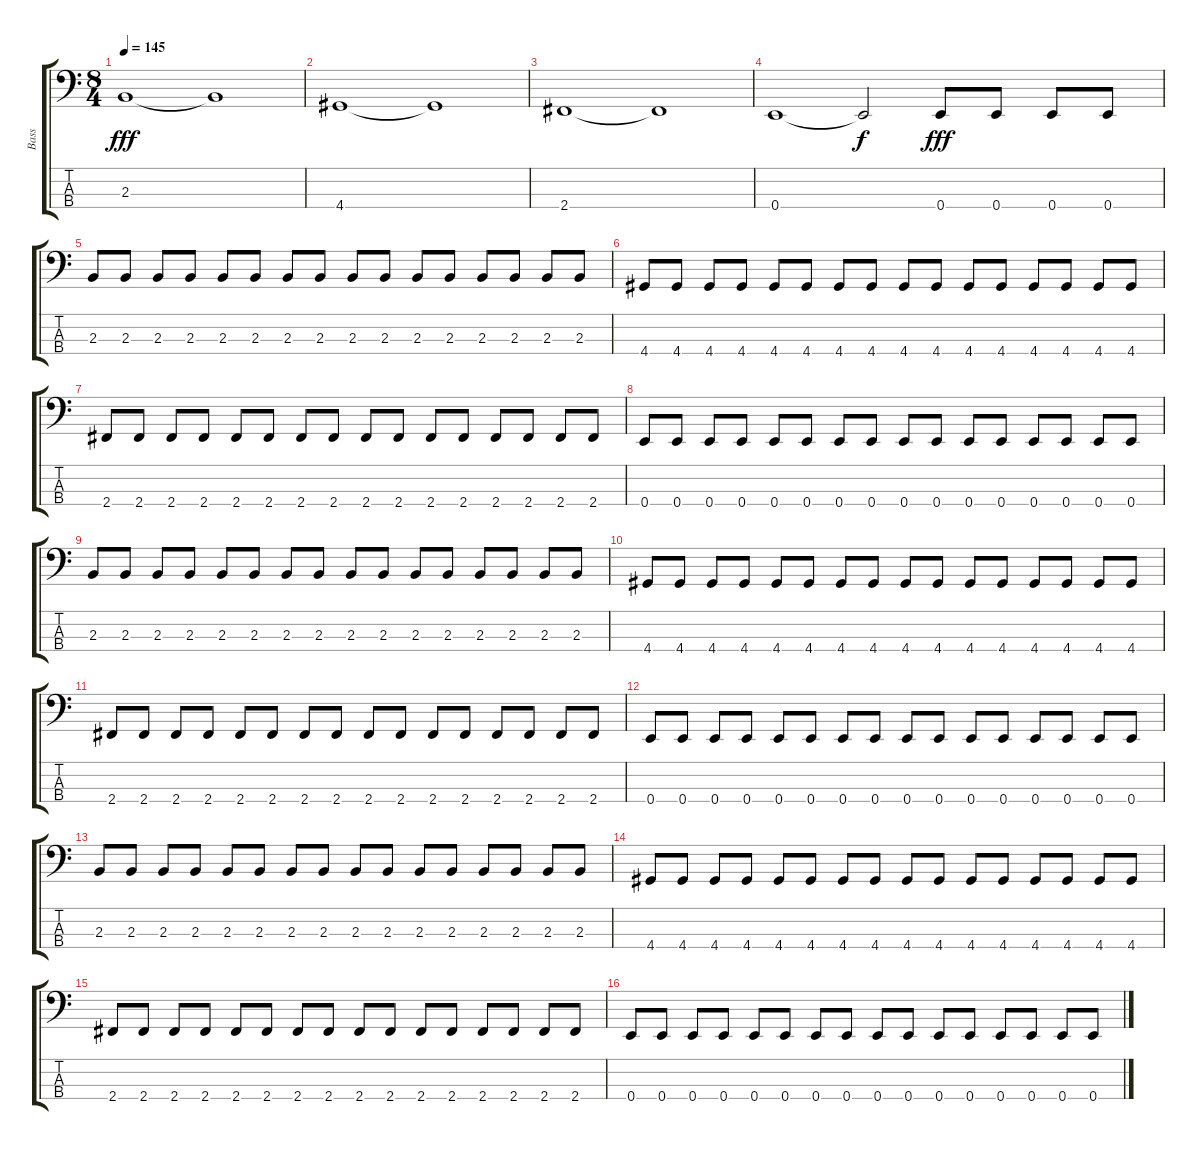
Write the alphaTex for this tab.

\track ("Bass" "Bass") {instrument electricbasspick}
\staff {score tabs}
\tuning (G2 D2 A1 E1) {hide}
\ts (8 4)
\tempo 145
\clef f4
\ks c
2.3.1{dy fff} 2.3{t}.1 |
4.4.1 4.4{t}.1 |
2.4.1 2.4{t}.1 |
0.4.1 0.4{t}.2{dy f} 0.4.8{dy fff} 0.4.8 0.4.8 0.4.8 |
2.3.8 2.3.8 2.3.8 2.3.8 2.3.8 2.3.8 2.3.8 2.3.8 2.3.8 2.3.8 2.3.8 2.3.8 2.3.8 2.3.8 2.3.8 2.3.8 |
4.4.8 4.4.8 4.4.8 4.4.8 4.4.8 4.4.8 4.4.8 4.4.8 4.4.8 4.4.8 4.4.8 4.4.8 4.4.8 4.4.8 4.4.8 4.4.8 |
2.4.8 2.4.8 2.4.8 2.4.8 2.4.8 2.4.8 2.4.8 2.4.8 2.4.8 2.4.8 2.4.8 2.4.8 2.4.8 2.4.8 2.4.8 2.4.8 |
0.4.8 0.4.8 0.4.8 0.4.8 0.4.8 0.4.8 0.4.8 0.4.8 0.4.8 0.4.8 0.4.8 0.4.8 0.4.8 0.4.8 0.4.8 0.4.8 |
2.3.8 2.3.8 2.3.8 2.3.8 2.3.8 2.3.8 2.3.8 2.3.8 2.3.8 2.3.8 2.3.8 2.3.8 2.3.8 2.3.8 2.3.8 2.3.8 |
4.4.8 4.4.8 4.4.8 4.4.8 4.4.8 4.4.8 4.4.8 4.4.8 4.4.8 4.4.8 4.4.8 4.4.8 4.4.8 4.4.8 4.4.8 4.4.8 |
2.4.8 2.4.8 2.4.8 2.4.8 2.4.8 2.4.8 2.4.8 2.4.8 2.4.8 2.4.8 2.4.8 2.4.8 2.4.8 2.4.8 2.4.8 2.4.8 |
0.4.8 0.4.8 0.4.8 0.4.8 0.4.8 0.4.8 0.4.8 0.4.8 0.4.8 0.4.8 0.4.8 0.4.8 0.4.8 0.4.8 0.4.8 0.4.8 |
2.3.8 2.3.8 2.3.8 2.3.8 2.3.8 2.3.8 2.3.8 2.3.8 2.3.8 2.3.8 2.3.8 2.3.8 2.3.8 2.3.8 2.3.8 2.3.8 |
4.4.8 4.4.8 4.4.8 4.4.8 4.4.8 4.4.8 4.4.8 4.4.8 4.4.8 4.4.8 4.4.8 4.4.8 4.4.8 4.4.8 4.4.8 4.4.8 |
2.4.8 2.4.8 2.4.8 2.4.8 2.4.8 2.4.8 2.4.8 2.4.8 2.4.8 2.4.8 2.4.8 2.4.8 2.4.8 2.4.8 2.4.8 2.4.8 |
0.4.8 0.4.8 0.4.8 0.4.8 0.4.8 0.4.8 0.4.8 0.4.8 0.4.8 0.4.8 0.4.8 0.4.8 0.4.8 0.4.8 0.4.8 0.4.8
